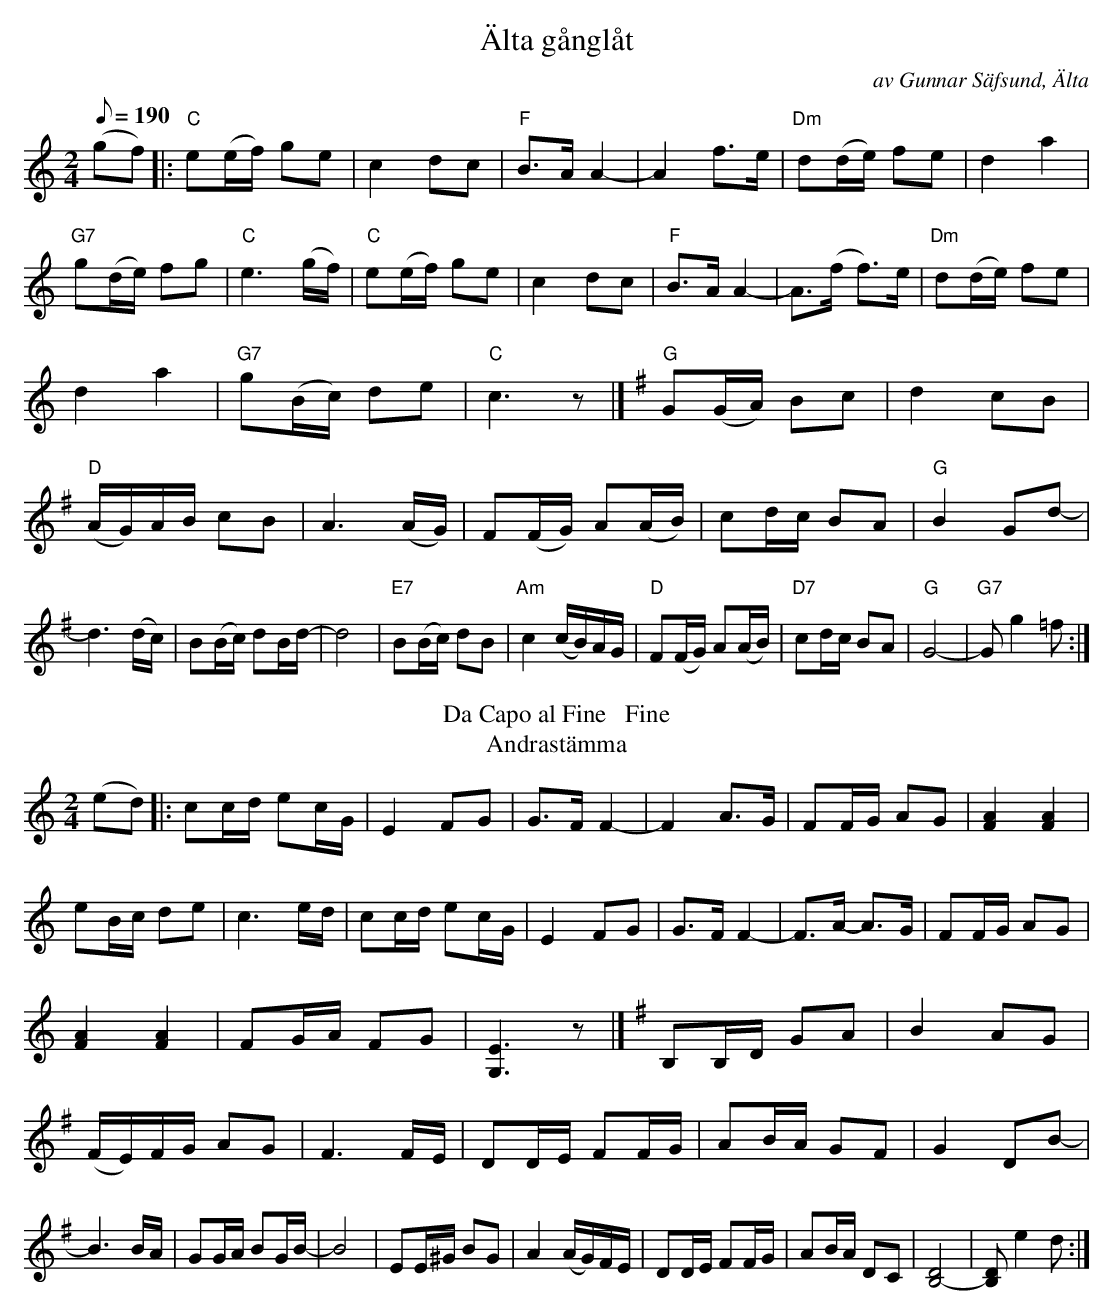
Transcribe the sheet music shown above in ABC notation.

X:1
T:Älta gånglåt
C:av Gunnar Säfsund, Älta
M:2/4
L:1/8
Q:190
K:C
(gf)|:"C"e(e/f/) ge|c2 dc|"F"B>A A2-|A2 f>e|"Dm"d(d/e/) fe|d2 a2|\
"G7"g(d/e/) fg|"C"e3 (g/f/)|"C"e(e/f/) ge|c2 dc|"F"B>A A2-|A>(f f>)e|\
"Dm"d(d/e/) fe|d2 a2|"G7"g(B/c/) de|"C"c3z|]\
K:G
"G"G(G/A/) Bc|d2 cB|"D"(A/G/)A/B/ cB|A3  (A/G/)|F(F/G/) A(A/B/)|\
cd/c/ BA|"G"B2 Gd-|d3 (d/c/)|B(B/c/) dB/d/-|d4|"E7"B(B/c/) dB|\
"Am"c2 (c/B/)A/G/|"D"F(F/G/) A(A/B/)|"D7"cd/c/ BA|"G"G4-|"G7"G g2 =f:|\
T:Da Capo al Fine   Fine
K:C
T:Andrastämma
(ed)|:cc/d/ ec/G/|E2 FG|G>F F2-|F2 A>G|FF/G/ AG|[F2A2] [F2A2]|\
eB/c/ de|c3 e/d/|cc/d/ ec/G/|E2 FG|G>F F2-|F>A- A>G|FF/G/ AG|\
[F2A2] [F2A2]|FG/A/ FG|[G,3E3]z|]\
K:G
B,B,/D/ GA|B2 AG|(F/E/)F/G/ AG|F3 F/E/|DD/E/ FF/G/|AB/A/ GF|\
G2 DB-|B3 B/A/|GG/A/ BG/B/-|B4|EE/^G/ BG|A2 (A/G/)F/E/|\
DD/E/ FF/G/|AB/A/ DC|[B,4-D4]|[B,D] e2 d:|
